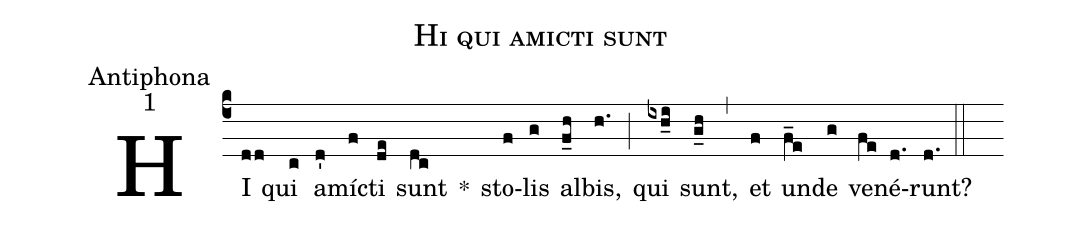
name:Hi qui amicti sunt;
office-part:Antiphona;
mode:1;
%%
(c4) HI(dd) qui(c) a(d')mí(f)cti(de) sunt(dc) *() sto(f)lis(g) al(f_h)bis,(h.) (;) qui(ixh_i) sunt,(g_h) (,) et(f) un(f_e)de(g) ve(fe)né(d.)runt?(d.) (::)
